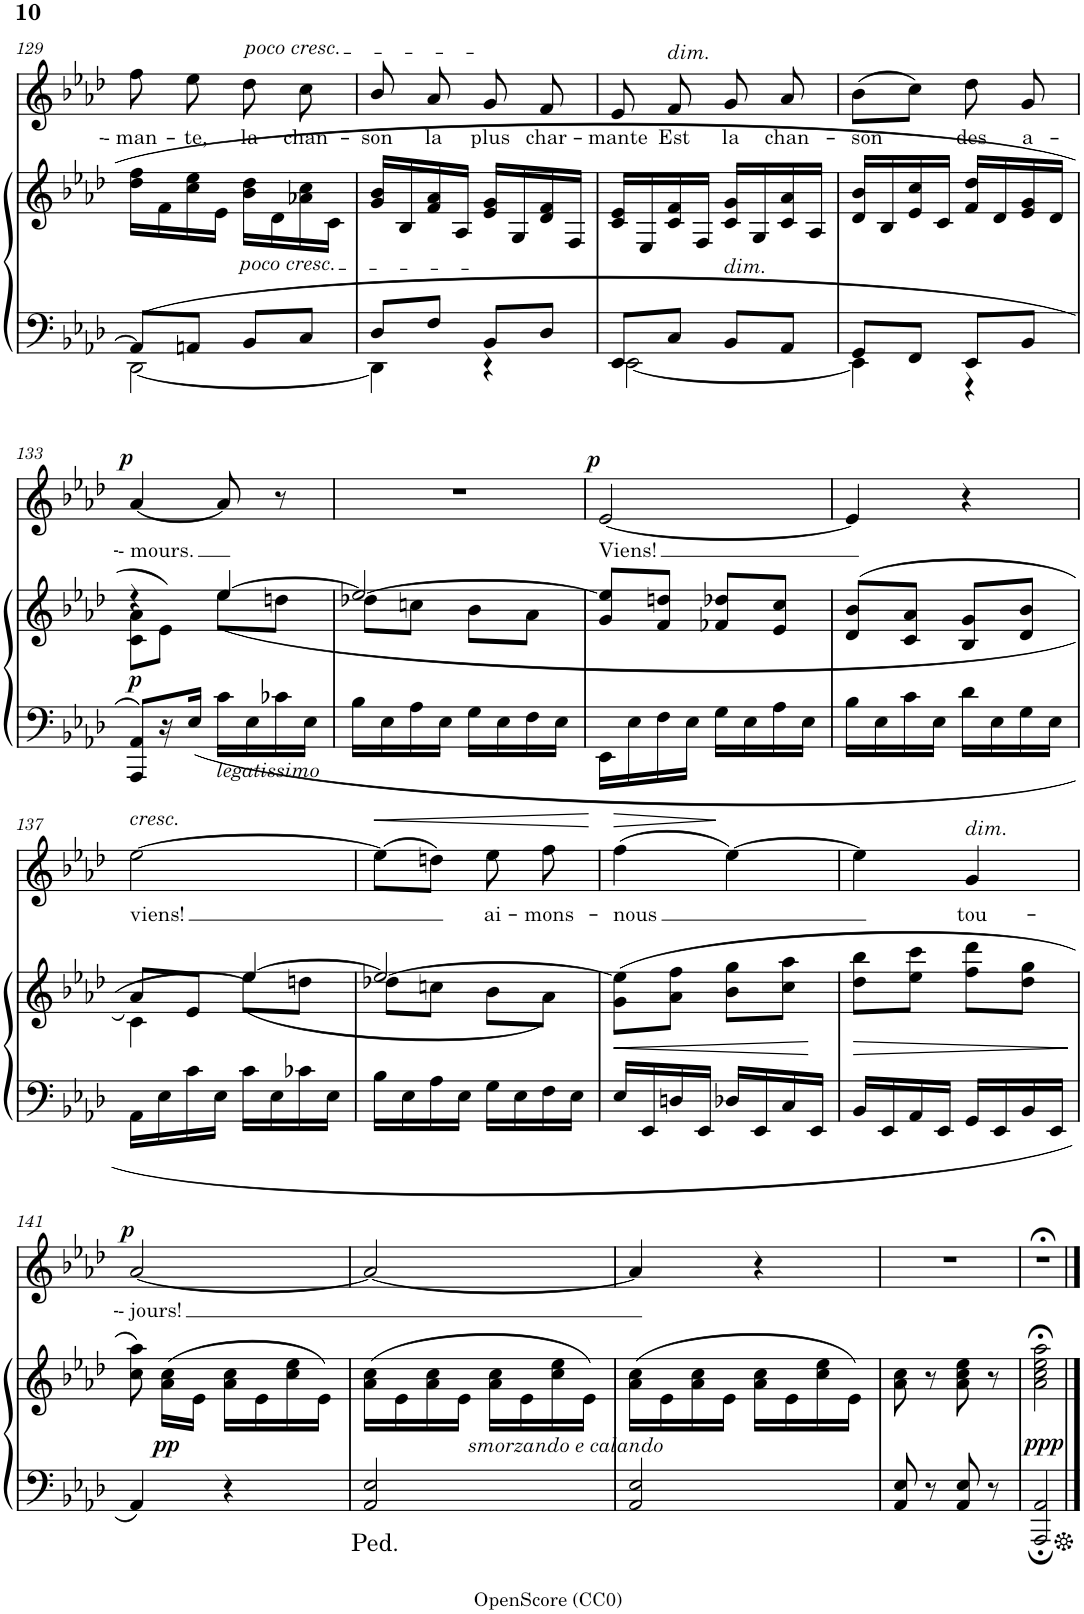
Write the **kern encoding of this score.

**kern	**kern	**dynam	**kern	**text	**dynam
*part2	*part2	*part2	*part1	*part1	*part1
*staff3	*staff2	*staff2/3	*staff1	*staff1	*staff1
*I"Piano	*	*	*I"Chant Voice	*	*
*I'Pno	*	*	*	*	*
!!LO:PB:g=z
*clefF4	*clefG2	*	*clefG2	*	*
*k[b-e-a-d-]	*k[b-e-a-d-]	*	*k[b-e-a-d-]	*	*
*M2/4	*M2/4	*	*M2/4	*	*
=129	=129	=129	=129	=129	=129
*^	*	*	*	*	*
!	!	!	!	!	!LO:LY:b	!
8AA-/L]	[2DD-\	16dd-\ 16ff\LL	.	8ff\	-- man-	.
.	.	16f\	.	.	.	.
!	!	!	!	!	!LO:LY:b	!
8AAn/J	.	16cc\ 16ee-\	.	8ee-\	-te,	.
.	.	16e-\JJ	.	.	.	.
!	!	!	!	!LO:TX:a:i:t=poco cresc.	!	!
!	!	!LO:TX:b:i:t=poco cresc.	!	!	!	!
!	!	!	!	!	!LO:LY:b	!
8BB-/L	.	16b-\ 16dd-\LL	.	8dd-\	la	.
.	.	16d-\	.	.	.	.
!	!	!	!	!	!LO:LY:b	!
8C/J	.	16a-X\ 16cc\	.	8cc\	chan-	.
.	.	16c\JJ	.	.	.	.
=130	=130	=130	=130	=130	=130	=130
!	!	!	!	!	!LO:LY:b	!
8D-/L	4DD-\]	16g/ 16b-/LL	.	8b-/	-son	.
.	.	16B-/	.	.	.	.
!	!	!	!	!	!LO:LY:b	!
8F/J	.	16f/ 16a-/	.	8a-/	la	.
.	.	16A-/JJ	.	.	.	.
!	!	!	!	!	!LO:LY:b	!
8BB-/L	4r	16e-/ 16g/LL	.	8g/	plus	.
.	.	16G/	.	.	.	.
!	!	!	!	!	!LO:LY:b	!
8D-/J	.	16d-/ 16f/	.	8f/	char-	.
.	.	16F/JJ	.	.	.	.
=131	=131	=131	=131	=131	=131	=131
!	!	!	!	!	!LO:LY:b	!
8EE-/L	[2EE-\	16c/ 16e-/LL	.	8e-/	-mante	.
.	.	16E-/	.	.	.	.
!	!	!	!	!LO:TX:a:i:t=dim.	!	!
!	!	!	!	!	!LO:LY:b	!
8C/J	.	16c/ 16f/	.	8f/	Est	.
.	.	16F/JJ	.	.	.	.
!	!	!LO:TX:b:i:t=dim.	!	!	!	!
!	!	!	!	!	!LO:LY:b	!
8BB-/L	.	16c/ 16g/LL	.	8g/	la	.
.	.	16G/	.	.	.	.
!	!	!	!	!	!LO:LY:b	!
8AA-/J	.	16c/ 16a-/	.	8a-/	chan-	.
.	.	16A-/JJ	.	.	.	.
=132	=132	=132	=132	=132	=132	=132
!	!	!	!	!	!LO:LY:b	!
8GG/L	4EE-\]	16d-/ 16b-/LL	.	(8b-\L	-son	.
.	.	16B-/	.	.	.	.
8FF/J	.	16e-/ 16cc/	.	8cc\J)	.	.
.	.	16c/JJ	.	.	.	.
!	!	!	!	!	!LO:LY:b	!
8EE-/L	4r	16f/ 16dd-/LL	.	8dd-\	des	.
.	.	16d-/	.	.	.	.
!	!	!	!	!	!LO:LY:b	!
8BB-/J	.	16e-/ 16g/	.	8g/	a-	.
.	.	16d-/JJ	.	.	.	.
*v	*v	*	*	*	*	*
!!LO:LB:g=z
=133	=133	=133	=133	=133	=133
*	*^	*	*	*	*
!	!	!	!LO:DY:b	!	!LO:LY:b	!LO:DY:a
8AAA-/ 8AA-/L	4r	8c\ 8a-\L	p	[4a-/	-- mours.	p
16r	.	8e-\J	.	.	.	.
16E-/JJ	.	.	.	.	.	.
!LO:TX:b:i:t=legatissimo	!	!	!	!	!	!
16c\LL	[4ee-/	(8ee-\L	.	8a-/]	.	.
16E-\	.	.	.	.	.	.
16c-X\	.	8ddn\J	.	8r	.	.
16E-\JJ	.	.	.	.	.	.
=134	=134	=134	=134	=134	=134	=134
16B-\LL	2ee-/_	8dd-X\L	.	2r	.	.
16E-\	.	.	.	.	.	.
16A-\	.	8ccn\J	.	.	.	.
16E-\JJ	.	.	.	.	.	.
16G\LL	.	8b-\L	.	.	.	.
16E-\	.	.	.	.	.	.
16F\	.	8a-\J	.	.	.	.
16E-\JJ	.	.	.	.	.	.
*	*v	*v	*	*	*	*
=135	=135	=135	=135	=135	=135
!	!	!	!	!LO:LY:b	!LO:DY:a
16EE-\LL	8g/ 8ee-/]L	.	[2e-/	Viens!	p
16E-\	.	.	.	.	.
16F\	8f/ 8ddn/J	.	.	.	.
16E-\JJ	.	.	.	.	.
16G\LL	8f-X/ 8dd-X/L	.	.	.	.
16E-\	.	.	.	.	.
16A-\	8e-/ 8cc/J	.	.	.	.
16E-\JJ	.	.	.	.	.
=136	=136	=136	=136	=136	=136
16B-\LL	(8d-/ 8b-/L	.	4e-/]	.	.
16E-\	.	.	.	.	.
16c\	8c/ 8a-/J	.	.	.	.
16E-\JJ	.	.	.	.	.
16d-\LL	8B-/ 8g/L	.	4r	.	.
16E-\	.	.	.	.	.
16G\	8d-/ 8b-/J	.	.	.	.
16E-\JJ	.	.	.	.	.
!!LO:LB:g=z
=137	=137	=137	=137	=137	=137
*	*^	*	*	*	*
!	!	!	!	!LO:TX:a:i:t=cresc.	!	!
!	!	!	!	!	!LO:LY:b	!
16AA-\LL	8a-/L	4c\)	.	[2ee-\	viens!	.
16E-\	.	.	.	.	.	.
16c\	8e-/J	.	.	.	.	.
16E-\JJ	.	.	.	.	.	.
16c\LL	[4ee-/)	(8ee-\L	.	.	.	.
16E-\	.	.	.	.	.	.
16c-X\	.	8ddn\J	.	.	.	.
16E-\JJ	.	.	.	.	.	.
=138	=138	=138	=138	=138	=138	=138
!	!	!	!	!	!	!LO:HP:b
16B-\LL	2ee-/_	8dd-X\L	.	(8ee-\L]	.	<
16E-\	.	.	.	.	.	.
16A-\	.	8ccn\J	.	8ddn\J)	.	.
16E-\JJ	.	.	.	.	.	.
!	!	!	!	!	!LO:LY:b	!
16G\LL	.	8b-\L	.	8ee-\	ai-	.
16E-\	.	.	.	.	.	.
!	!	!	!	!	!LO:LY:b	!
16F\	.	8a-\J)	.	8ff\	-mons-	.
16E-\JJ	.	.	.	.	.	.
*	*v	*v	*	*	*	*
.	.	.	.	.	[
=139	=139	=139	=139	=139	=139
!	!	!LO:HP:b	!	!LO:LY:b	!LO:HP:b
16E-/LL	(8g\ 8ee-\]L	<	(4ff\	-nous	>
16EE-/	.	.	.	.	.
16Dn/	8a-\ 8ff\J	.	.	.	.
16EE-/JJ	.	.	.	.	.
16D-X/LL	8b-\ 8gg\L	.	[4ee-\)	.	]
16EE-/	.	.	.	.	.
16C/	8cc\ 8aa-\J	.	.	.	.
16EE-/JJ	.	.	.	.	.
.	.	[	.	.	.
=140	=140	=140	=140	=140	=140
!	!	!LO:HP:b	!	!	!
16BB-/LL	8dd-\ 8bb-\L	>	4ee-\]	.	.
16EE-/	.	.	.	.	.
16AA-/	8ee-\ 8ccc\J	.	.	.	.
16EE-/JJ	.	.	.	.	.
!	!	!	!LO:TX:a:i:t=dim.	!	!
!	!	!	!	!LO:LY:b	!
16GG/LL	8ff\ 8ddd-\L	.	4g/	tou-	.
16EE-/	.	.	.	.	.
16BB-/	8dd-\ 8gg\J	.	.	.	.
16EE-/JJ	.	.	.	.	.
.	.	]	.	.	.
!!LO:LB:g=z
=141	=141	=141	=141	=141	=141
!	!	!	!	!LO:LY:b	!LO:DY:a
4AA-/	8cc\ 8aa-\)	.	[2a-/	-- jours!	p
!	!	!LO:DY:b	!	!	!
.	(16a-\ 16cc\LL	pp	.	.	.
.	16e-\JJ	.	.	.	.
4r	16a-\ 16cc\LL	.	.	.	.
.	16e-\	.	.	.	.
.	16cc\ 16ee-\	.	.	.	.
.	16e-\JJ)	.	.	.	.
=142	=142	=142	=142	=142	=142
2AA-/ 2E-/	(16a-\ 16cc\LL	.	2a-/_	.	.
.	16e-\	.	.	.	.
.	16a-\ 16cc\	.	.	.	.
!	!LO:TX:b:i:t=smorzando e calando	!	!	!	!
.	16e-\JJ	.	.	.	.
.	16a-\ 16cc\LL	.	.	.	.
.	16e-\	.	.	.	.
.	16cc\ 16ee-\	.	.	.	.
.	16e-\JJ)	.	.	.	.
=143	=143	=143	=143	=143	=143
2AA-/ 2E-/	(16a-\ 16cc\LL	.	4a-/]	.	.
.	16e-\	.	.	.	.
.	16a-\ 16cc\	.	.	.	.
.	16e-\JJ	.	.	.	.
.	16a-\ 16cc\LL	.	4r	.	.
.	16e-\	.	.	.	.
.	16cc\ 16ee-\	.	.	.	.
.	16e-\JJ)	.	.	.	.
=144	=144	=144	=144	=144	=144
8AA-/ 8E-/	8a-\ 8cc\	.	2r	.	.
8r	8r	.	.	.	.
8AA-/ 8E-/	8a-\ 8cc\ 8ee-\	.	.	.	.
8r	8r	.	.	.	.
=145	=145	=145	=145	=145	=145
!	!	!LO:DY:b	!	!	!
2AAA-/; 2AA-/;	2a-\;< 2cc\;< 2ee-\;< 2aa-\;<	ppp	2r;<	.	.
==	==	==	==	==	==
*-	*-	*-	*-	*-	*-
